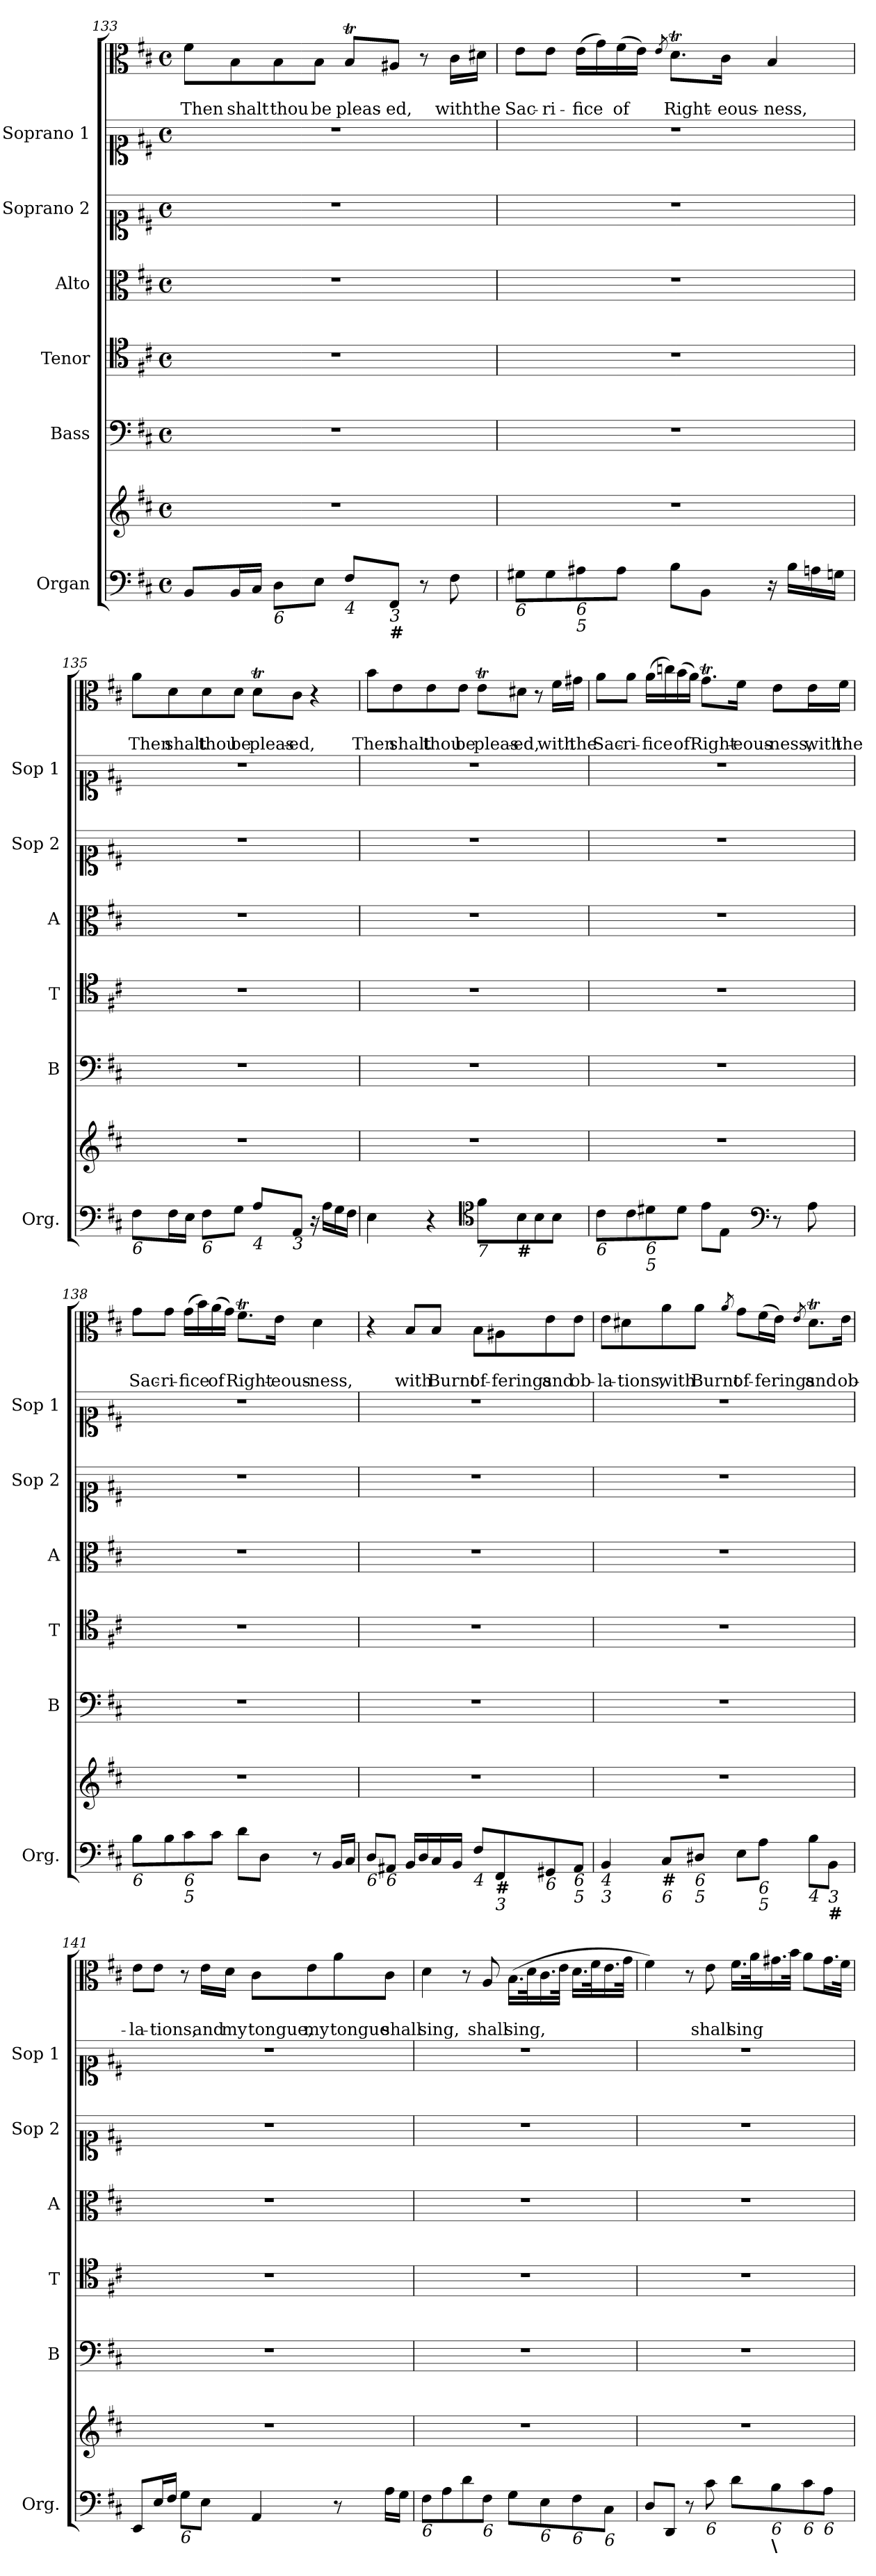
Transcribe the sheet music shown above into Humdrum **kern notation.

**kern	**kern	**kern	**kern	**kern	**kern	**kern	**kern	**text	**text
*part7	*part7	*part6	*part5	*part4	*part3	*part2	*part1	*part1	*part1
*staff8	*staff7	*staff6	*staff5	*staff4	*staff3	*staff2	*staff1	*staff1	*staff1
*I"Organ	*	*I"Bass	*I"Tenor	*I"Alto	*I"Soprano 2	*I"Soprano 1	*	*	*
*I'Org.	*	*I'B	*I'T	*I'A	*I'Sop 2	*I'Sop 1	*	*	*
!!LO:LB:g=z
*clefF4	*clefG2	*clefF4	*clefC4	*clefC3	*clefC1	*clefC1	*clefC3	*	*
*k[f#c#]	*k[f#c#]	*k[f#c#]	*k[f#c#]	*k[f#c#]	*k[f#c#]	*k[f#c#]	*k[f#c#]	*	*
*b:	*b:	*b:	*b:	*b:	*b:	*b:	*b:	*	*
*M4/4	*M4/4	*M4/4	*M4/4	*M4/4	*M4/4	*M4/4	*M4/4	*	*
*met(c)	*met(c)	*met(c)	*met(c)	*met(c)	*met(c)	*met(c)	*met(c)	*	*
=133	=133	=133	=133	=133	=133	=133	=133	=133	=133
!	!	!	!	!	!	!	!	!	!LO:LY:b
8BB/L	1r	1r	1r	1r	1r	1r	8f#\L	.	Then
!	!	!	!	!	!	!	!	!	!LO:LY:b
16BB/L	.	.	.	.	.	.	8B\	.	shalt
16C#/JJ	.	.	.	.	.	.	.	.	.
!LO:TX:b:i:t=6	!	!	!	!	!	!	!	!	!
!	!	!	!	!	!	!	!	!	!LO:LY:b
8D\L	.	.	.	.	.	.	8B\	.	thou
!	!	!	!	!	!	!	!	!	!LO:LY:b
8E\J	.	.	.	.	.	.	8B\J	.	be
!LO:TX:b:i:t=4	!	!	!	!	!	!	!	!	!
!	!	!	!	!	!	!	!	!	!LO:LY:b
8F#/L	.	.	.	.	.	.	8BT/L	.	pleas-
!LO:TX:b:i:t=3	!	!	!	!	!	!	!	!	!
!LO:TX:b:B:t=#	!	!	!	!	!	!	!	!	!
!	!	!	!	!	!	!	!	!	!LO:LY:b
8FF#/J	.	.	.	.	.	.	8A#X/J	.	-ed,
8r	.	.	.	.	.	.	8r	.	.
!	!	!	!	!	!	!	!	!	!LO:LY:b
8F#\	.	.	.	.	.	.	16c#\LL	.	with
!	!	!	!	!	!	!	!	!	!LO:LY:b
.	.	.	.	.	.	.	16d#X\JJ	.	the
=134	=134	=134	=134	=134	=134	=134	=134	=134	=134
!LO:TX:b:i:t=6	!	!	!	!	!	!	!	!	!
!	!	!	!	!	!	!	!	!	!LO:LY:b
8G#X\L	1r	1r	1r	1r	1r	1r	8e\L	.	Sac-
!	!	!	!	!	!	!	!	!	!LO:LY:b
8G#\	.	.	.	.	.	.	8e\J	.	-ri-
!LO:TX:b:i:t=6	!	!	!	!	!	!	!	!	!
!LO:TX:b:i:t=5	!	!	!	!	!	!	!	!	!
!	!	!	!	!	!	!	!	!	!LO:LY:b
8A#X\	.	.	.	.	.	.	(>16e\LL	.	-fice
.	.	.	.	.	.	.	16g\)	.	.
!	!	!	!	!	!	!	!	!	!LO:LY:b
8A#\J	.	.	.	.	.	.	(>16f#\	.	of
.	.	.	.	.	.	.	16e\JJ)	.	.
.	.	.	.	.	.	.	8qe/	.	.
!	!	!	!	!	!	!	!	!	!LO:LY:b
8B\L	.	.	.	.	.	.	8.dT\L	.	Right-
8BB\J	.	.	.	.	.	.	.	.	.
!	!	!	!	!	!	!	!	!	!LO:LY:b
.	.	.	.	.	.	.	16c#\Jk	.	-eous-
!	!	!	!	!	!	!	!	!	!LO:LY:b
16r	.	.	.	.	.	.	4B/	.	-ness,
16B\LL	.	.	.	.	.	.	.	.	.
16An\	.	.	.	.	.	.	.	.	.
16Gn\JJ	.	.	.	.	.	.	.	.	.
=135	=135	=135	=135	=135	=135	=135	=135	=135	=135
!LO:TX:b:i:t=6	!	!	!	!	!	!	!	!	!
!	!	!	!	!	!	!	!	!	!LO:LY:b
8F#\L	1r	1r	1r	1r	1r	1r	8a\L	.	Then
!	!	!	!	!	!	!	!	!	!LO:LY:b
16F#\L	.	.	.	.	.	.	8d\	.	shalt
16E\JJ	.	.	.	.	.	.	.	.	.
!LO:TX:b:i:t=6	!	!	!	!	!	!	!	!	!
!	!	!	!	!	!	!	!	!	!LO:LY:b
8F#\L	.	.	.	.	.	.	8d\	.	thou
!	!	!	!	!	!	!	!	!	!LO:LY:b
8G\J	.	.	.	.	.	.	8d\J	.	be
!LO:TX:b:i:t=4	!	!	!	!	!	!	!	!	!
!	!	!	!	!	!	!	!	!	!LO:LY:b
8A\L	.	.	.	.	.	.	8dT\L	.	pleas-
!LO:TX:b:i:t=3	!	!	!	!	!	!	!	!	!
!	!	!	!	!	!	!	!	!	!LO:LY:b
8AA/J	.	.	.	.	.	.	8c#\J	.	-ed,
16r	.	.	.	.	.	.	4r	.	.
16A\LL	.	.	.	.	.	.	.	.	.
16G\	.	.	.	.	.	.	.	.	.
16F#\JJ	.	.	.	.	.	.	.	.	.
!!LO:LB:g=z
=136	=136	=136	=136	=136	=136	=136	=136	=136	=136
!	!	!	!	!	!	!	!	!	!LO:LY:b
4E\	1r	1r	1r	1r	1r	1r	8b\L	.	Then
!	!	!	!	!	!	!	!	!	!LO:LY:b
.	.	.	.	.	.	.	8e\	.	shalt
!	!	!	!	!	!	!	!	!	!LO:LY:b
4r	.	.	.	.	.	.	8e\	.	thou
!	!	!	!	!	!	!	!	!	!LO:LY:b
.	.	.	.	.	.	.	8e\J	.	be
*clefC4	*	*	*	*	*	*	*	*	*
!LO:TX:b:i:t=7	!	!	!	!	!	!	!	!	!
!	!	!	!	!	!	!	!	!	!LO:LY:b
8f#\L	.	.	.	.	.	.	8eT\L	.	pleas-
!LO:TX:b:B:t=#	!	!	!	!	!	!	!	!	!
!	!	!	!	!	!	!	!	!	!LO:LY:b
8B\	.	.	.	.	.	.	8d#X\J	.	-ed,
8B\	.	.	.	.	.	.	8r	.	.
!	!	!	!	!	!	!	!	!	!LO:LY:b
8B\J	.	.	.	.	.	.	16f#\LL	.	with
!	!	!	!	!	!	!	!	!	!LO:LY:b
.	.	.	.	.	.	.	16g#X\JJ	.	the
=137	=137	=137	=137	=137	=137	=137	=137	=137	=137
!LO:TX:b:i:t=6	!	!	!	!	!	!	!	!	!
!	!	!	!	!	!	!	!	!	!LO:LY:b
8c#\L	1r	1r	1r	1r	1r	1r	8a\L	.	Sac-
!	!	!	!	!	!	!	!	!	!LO:LY:b
8c#\	.	.	.	.	.	.	8a\J	.	-ri-
!LO:TX:b:i:t=6	!	!	!	!	!	!	!	!	!
!LO:TX:b:i:t=5	!	!	!	!	!	!	!	!	!
!	!	!	!	!	!	!	!	!	!LO:LY:b
8d#X\	.	.	.	.	.	.	(>16a\LL	.	-fice
.	.	.	.	.	.	.	16ccn\)	.	.
!	!	!	!	!	!	!	!	!	!LO:LY:b
8d#\J	.	.	.	.	.	.	(>16b\	.	of
.	.	.	.	.	.	.	16a\JJ)	.	.
!	!	!	!	!	!	!	!	!	!LO:LY:b
8e\L	.	.	.	.	.	.	8.gT\L	.	Right-
8E\J	.	.	.	.	.	.	.	.	.
!	!	!	!	!	!	!	!	!	!LO:LY:b
.	.	.	.	.	.	.	16f#\Jk	.	-eous-
*clefF4	*	*	*	*	*	*	*	*	*
!	!	!	!	!	!	!	!	!	!LO:LY:b
8r	.	.	.	.	.	.	8e\L	.	-ness,
!	!	!	!	!	!	!	!	!	!LO:LY:b
8A\	.	.	.	.	.	.	16e\L	.	with
!	!	!	!	!	!	!	!	!	!LO:LY:b
.	.	.	.	.	.	.	16f#\JJ	.	the
=138	=138	=138	=138	=138	=138	=138	=138	=138	=138
!LO:TX:b:i:t=6	!	!	!	!	!	!	!	!	!
!	!	!	!	!	!	!	!	!	!LO:LY:b
8B\L	1r	1r	1r	1r	1r	1r	8g\L	.	Sac-
!	!	!	!	!	!	!	!	!	!LO:LY:b
8B\	.	.	.	.	.	.	8g\J	.	-ri-
!LO:TX:b:i:t=6	!	!	!	!	!	!	!	!	!
!LO:TX:b:i:t=5	!	!	!	!	!	!	!	!	!
!	!	!	!	!	!	!	!	!	!LO:LY:b
8c#\	.	.	.	.	.	.	(>16g\LL	.	-fice
.	.	.	.	.	.	.	16b\)	.	.
!	!	!	!	!	!	!	!	!	!LO:LY:b
8c#\J	.	.	.	.	.	.	(>16a\	.	of
.	.	.	.	.	.	.	16g\JJ)	.	.
!	!	!	!	!	!	!	!	!	!LO:LY:b
8d\L	.	.	.	.	.	.	8.f#t\L	.	Right-
8D\J	.	.	.	.	.	.	.	.	.
!	!	!	!	!	!	!	!	!	!LO:LY:b
.	.	.	.	.	.	.	16e\Jk	.	-eous-
!	!	!	!	!	!	!	!	!	!LO:LY:b
8r	.	.	.	.	.	.	4d\	.	-ness,
16BB/LL	.	.	.	.	.	.	.	.	.
16C#/JJ	.	.	.	.	.	.	.	.	.
!!LO:PB:g=z
=139	=139	=139	=139	=139	=139	=139	=139	=139	=139
!LO:TX:b:i:t=6	!	!	!	!	!	!	!	!	!
8D/L	1r	1r	1r	1r	1r	1r	4r	.	.
!LO:TX:b:i:t=6	!	!	!	!	!	!	!	!	!
8AA#X/J	.	.	.	.	.	.	.	.	.
!	!	!	!	!	!	!	!	!	!LO:LY:b
16BB/LL	.	.	.	.	.	.	8B/L	.	with
16D/	.	.	.	.	.	.	.	.	.
!	!	!	!	!	!	!	!	!	!LO:LY:b
16C#/	.	.	.	.	.	.	8B/J	.	Burnt
16BB/JJ	.	.	.	.	.	.	.	.	.
!LO:TX:b:i:t=4	!	!	!	!	!	!	!	!	!
!	!	!	!	!	!	!	!	!	!LO:LY:b
8F#/L	.	.	.	.	.	.	8B\L	.	of-
!LO:TX:b:B:t=#	!	!	!	!	!	!	!	!	!
!LO:TX:b:i:t=3	!	!	!	!	!	!	!	!	!
!	!	!	!	!	!	!	!	!	!LO:LY:b
8FF#/	.	.	.	.	.	.	8A#X\	.	-ferings
!LO:TX:b:i:t=6	!	!	!	!	!	!	!	!	!
!	!	!	!	!	!	!	!	!	!LO:LY:b
8GG#X/	.	.	.	.	.	.	8e\	.	and
!LO:TX:b:i:t=6	!	!	!	!	!	!	!	!	!
!LO:TX:b:i:t=5	!	!	!	!	!	!	!	!	!
!	!	!	!	!	!	!	!	!	!LO:LY:b
8AA#/J	.	.	.	.	.	.	8e\J	.	ob-
=140	=140	=140	=140	=140	=140	=140	=140	=140	=140
!LO:TX:b:i:t=4	!	!	!	!	!	!	!	!	!
!LO:TX:b:i:t=3	!	!	!	!	!	!	!	!	!
!	!	!	!	!	!	!	!	!	!LO:LY:b
4BB/	1r	1r	1r	1r	1r	1r	8e\L	.	-la-
!	!	!	!	!	!	!	!	!	!LO:LY:b
.	.	.	.	.	.	.	8d#X\	.	-tions,
!LO:TX:b:B:t=#	!	!	!	!	!	!	!	!	!
!LO:TX:b:i:t=6	!	!	!	!	!	!	!	!	!
!	!	!	!	!	!	!	!	!	!LO:LY:b
8C#/L	.	.	.	.	.	.	8a\	.	with
!LO:TX:b:i:t=6	!	!	!	!	!	!	!	!	!
!LO:TX:b:i:t=5	!	!	!	!	!	!	!	!	!
!	!	!	!	!	!	!	!	!	!LO:LY:b
8D#X/J	.	.	.	.	.	.	8a\J	.	Burnt
.	.	.	.	.	.	.	8qa/	.	.
!	!	!	!	!	!	!	!	!	!LO:LY:b
8E\L	.	.	.	.	.	.	8g\L	.	of-
!LO:TX:b:i:t=6	!	!	!	!	!	!	!	!	!
!LO:TX:b:i:t=5	!	!	!	!	!	!	!	!	!
!	!	!	!	!	!	!	!	!	!LO:LY:b
8A\J	.	.	.	.	.	.	(>16f#\L	.	-ferings
.	.	.	.	.	.	.	16e\JJ)	.	.
.	.	.	.	.	.	.	8qe/	.	.
!LO:TX:b:i:t=4	!	!	!	!	!	!	!	!	!
!	!	!	!	!	!	!	!	!	!LO:LY:b
8B\L	.	.	.	.	.	.	8.d#t\L	.	and
!LO:TX:b:i:t=3	!	!	!	!	!	!	!	!	!
!LO:TX:b:B:t=#	!	!	!	!	!	!	!	!	!
8BB\J	.	.	.	.	.	.	.	.	.
!	!	!	!	!	!	!	!	!	!LO:LY:b
.	.	.	.	.	.	.	16e\Jk	.	ob-
=141	=141	=141	=141	=141	=141	=141	=141	=141	=141
!	!	!	!	!	!	!	!	!	!LO:LY:b
8EE/L	1r	1r	1r	1r	1r	1r	8e\L	.	-la-
!	!	!	!	!	!	!	!	!	!LO:LY:b
16E/L	.	.	.	.	.	.	8e\J	.	-tions,
16F#/JJ	.	.	.	.	.	.	.	.	.
!LO:TX:b:i:t=6	!	!	!	!	!	!	!	!	!
8G\L	.	.	.	.	.	.	8r	.	.
!	!	!	!	!	!	!	!	!	!LO:LY:b
8E\J	.	.	.	.	.	.	16e\LL	.	and
!	!	!	!	!	!	!	!	!	!LO:LY:b
.	.	.	.	.	.	.	16d\JJ	.	my
!	!	!	!	!	!	!	!	!	!LO:LY:b
4AA/	.	.	.	.	.	.	8c#\L	.	tongue,
!	!	!	!	!	!	!	!	!	!LO:LY:b
.	.	.	.	.	.	.	8e\	.	my
!	!	!	!	!	!	!	!	!	!LO:LY:b
8r	.	.	.	.	.	.	8a\	.	tongue
!	!	!	!	!	!	!	!	!	!LO:LY:b
16A\LL	.	.	.	.	.	.	8c#\J	.	shall
16G\JJ	.	.	.	.	.	.	.	.	.
!!LO:LB:g=z
=142	=142	=142	=142	=142	=142	=142	=142	=142	=142
!LO:TX:b:i:t=6	!	!	!	!	!	!	!	!	!
!	!	!	!	!	!	!	!	!	!LO:LY:b
8F#\L	1r	1r	1r	1r	1r	1r	4d\	.	sing,
8A\	.	.	.	.	.	.	.	.	.
8d\	.	.	.	.	.	.	8r	.	.
!LO:TX:b:i:t=6	!	!	!	!	!	!	!	!	!
!	!	!	!	!	!	!	!	!	!LO:LY:b
8F#\J	.	.	.	.	.	.	8A/	.	shall
!	!	!	!	!	!	!	!	!	!LO:LY:b
8G\L	.	.	.	.	.	.	(>16.B\LL	.	sing,
.	.	.	.	.	.	.	32d\k	.	.
!LO:TX:b:i:t=6	!	!	!	!	!	!	!	!	!
8E\	.	.	.	.	.	.	16.c#\	.	.
.	.	.	.	.	.	.	32e\JJk	.	.
!LO:TX:b:i:t=6	!	!	!	!	!	!	!	!	!
8F#\	.	.	.	.	.	.	16.d\LL	.	.
.	.	.	.	.	.	.	32f#\k	.	.
!LO:TX:b:i:t=6	!	!	!	!	!	!	!	!	!
8C#\J	.	.	.	.	.	.	16.e\	.	.
.	.	.	.	.	.	.	32g\JJk	.	.
=143	=143	=143	=143	=143	=143	=143	=143	=143	=143
8D/L	1r	1r	1r	1r	1r	1r	4f#\)	.	.
8DD/J	.	.	.	.	.	.	.	.	.
8r	.	.	.	.	.	.	8r	.	.
!LO:TX:b:i:t=6	!	!	!	!	!	!	!	!	!
!	!	!	!	!	!	!	!	!	!LO:LY:b
8c#\	.	.	.	.	.	.	8e\	.	shall
!	!	!	!	!	!	!	!	!	!LO:LY:b
8d\L	.	.	.	.	.	.	16.f#\LL	.	sing
.	.	.	.	.	.	.	32a\k	.	.
!LO:TX:b:i:t=6	!	!	!	!	!	!	!	!	!
!LO:TX:b:B:t=\	!	!	!	!	!	!	!	!	!
8B\	.	.	.	.	.	.	16.g#X\	.	.
.	.	.	.	.	.	.	32b\JJk	.	.
!LO:TX:b:i:t=6	!	!	!	!	!	!	!	!	!
8c#\	.	.	.	.	.	.	8a\L	.	.
!LO:TX:b:i:t=6	!	!	!	!	!	!	!	!	!
8A\J	.	.	.	.	.	.	16.g#\L	.	.
.	.	.	.	.	.	.	32f#\JJk	.	.
=	=	=	=	=	=	=	=	=	=
*-	*-	*-	*-	*-	*-	*-	*-	*-	*-
